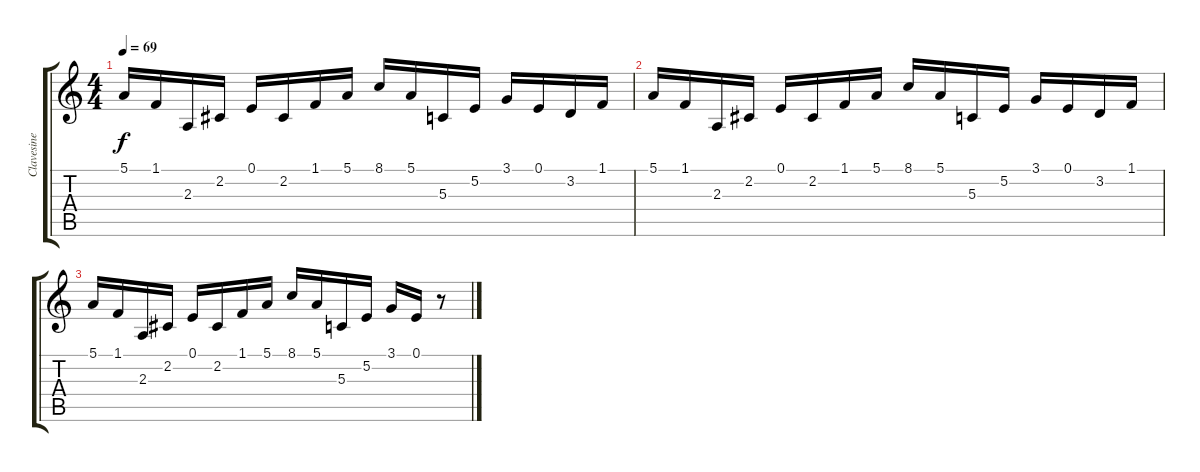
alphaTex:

\track ("Clavesine" "Clavesine") {instrument acousticgrandpiano}
\staff {score tabs}
\tuning (E4 B3 G3 D3 A2 E2) {hide}
\ts (4 4)
\tempo 69
\clef g2
\ks c
5.1.16{dy f} 1.1.16 2.3.16 2.2.16 0.1.16 2.2.16 1.1.16 5.1.16 8.1.16 5.1.16 5.3.16 5.2.16 3.1.16 0.1.16 3.2.16 1.1.16 |
5.1.16 1.1.16 2.3.16 2.2.16 0.1.16 2.2.16 1.1.16 5.1.16 8.1.16 5.1.16 5.3.16 5.2.16 3.1.16 0.1.16 3.2.16 1.1.16 |
5.1.16 1.1.16 2.3.16 2.2.16 0.1.16 2.2.16 1.1.16 5.1.16 8.1.16 5.1.16 5.3.16 5.2.16 3.1.16 0.1.16 r.8
